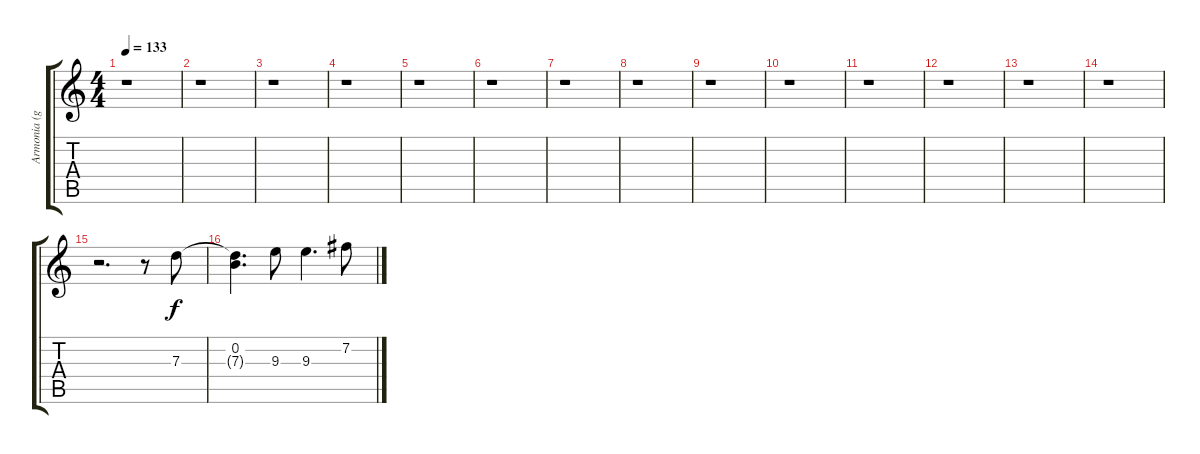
\track ("Armonia (guitarra 1)" "Armonia (g") {instrument distortionguitar}
\staff {score tabs}
\tuning (E4 B3 G3 D3 A2 E2) {hide}
\ts (4 4)
\tempo 133
\clef g2
\ks c
r.1{dy f instrument distortionguitar} |
r.1 |
r.1 |
r.1 |
r.1 |
r.1 |
r.1 |
r.1 |
r.1 |
r.1 |
r.1 |
r.1 |
r.1 |
r.1 |
r.2{d} r.8 7.3.8 |
(0.2 7.3{t}).4{d} 9.3.8 9.3.4{d} 7.2.8
